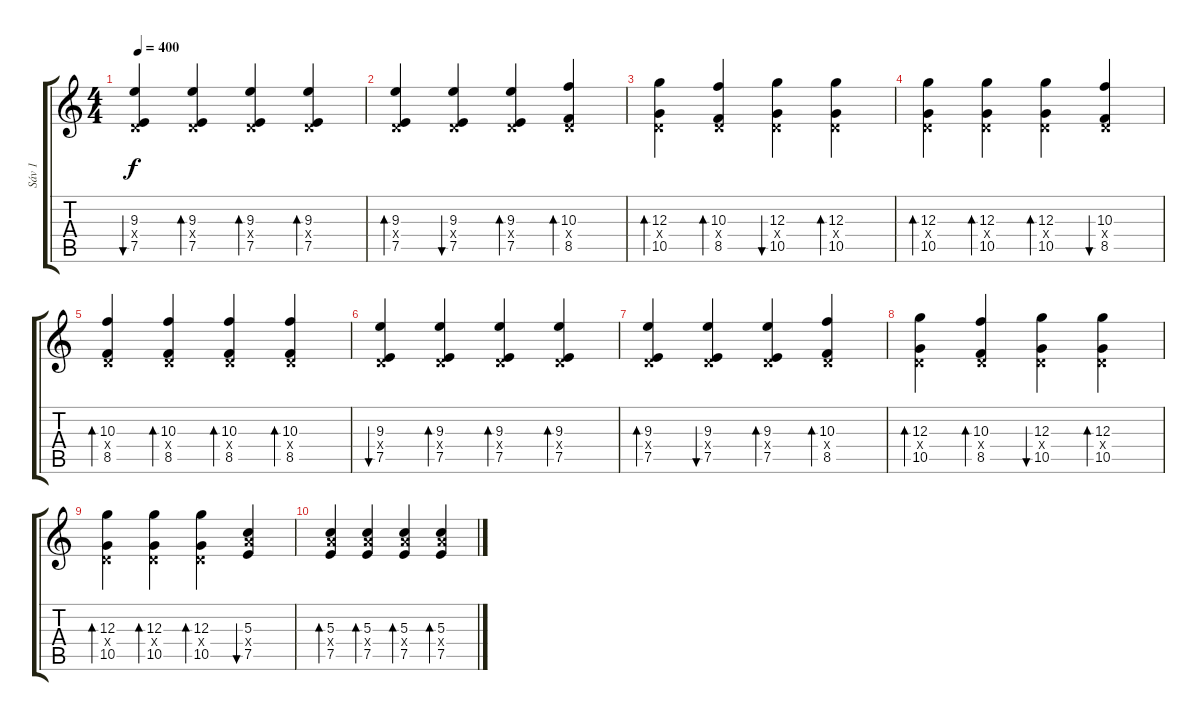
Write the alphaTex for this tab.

\track ("Sáv 1" "Sáv 1") {instrument distortionguitar}
\staff {score tabs}
\tuning (E4 B3 G3 D3 A2 E2) {hide}
\ts (4 4)
\tempo 400
\clef g2
\ks c
(9.3 0.4{x} 7.5).4{bu 60 dy f} (9.3 0.4{x} 7.5).4{bd 60} (9.3 0.4{x} 7.5).4{bd 60} (9.3 0.4{x} 7.5).4{bd 60} |
(9.3 0.4{x} 7.5).4{bd 60} (9.3 0.4{x} 7.5).4{bu 60} (9.3 0.4{x} 7.5).4{bd 60} (10.3 0.4{x} 8.5).4{bd 60} |
(12.3 0.4{x} 10.5).4{bd 60} (10.3 0.4{x} 8.5).4{bd 60} (12.3 0.4{x} 10.5).4{bu 60} (12.3 0.4{x} 10.5).4{bd 60} |
(12.3 0.4{x} 10.5).4{bd 60} (12.3 0.4{x} 10.5).4{bd 60} (12.3 0.4{x} 10.5).4{bd 60} (10.3 0.4{x} 8.5).4{bu 60} |
(10.3 0.4{x} 8.5).4{bd 60} (10.3 0.4{x} 8.5).4{bd 60} (10.3 0.4{x} 8.5).4{bd 60} (10.3 0.4{x} 8.5).4{bd 60} |
(9.3 0.4{x} 7.5).4{bu 60} (9.3 0.4{x} 7.5).4{bd 60} (9.3 0.4{x} 7.5).4{bd 60} (9.3 0.4{x} 7.5).4{bd 60} |
(9.3 0.4{x} 7.5).4{bd 60} (9.3 0.4{x} 7.5).4{bu 60} (9.3 0.4{x} 7.5).4{bd 60} (10.3 0.4{x} 8.5).4{bd 60} |
(12.3 0.4{x} 10.5).4{bd 60} (10.3 0.4{x} 8.5).4{bd 60} (12.3 0.4{x} 10.5).4{bu 60} (12.3 0.4{x} 10.5).4{bd 60} |
(12.3 0.4{x} 10.5).4{bd 60} (12.3 0.4{x} 10.5).4{bd 60} (12.3 0.4{x} 10.5).4{bd 60} (5.3 7.4{x} 7.5).4{bu 60} |
(5.3 7.4{x} 7.5).4{bd 60} (5.3 7.4{x} 7.5).4{bd 60} (5.3 7.4{x} 7.5).4{bd 60} (5.3 7.4{x} 7.5).4{bd 60}
